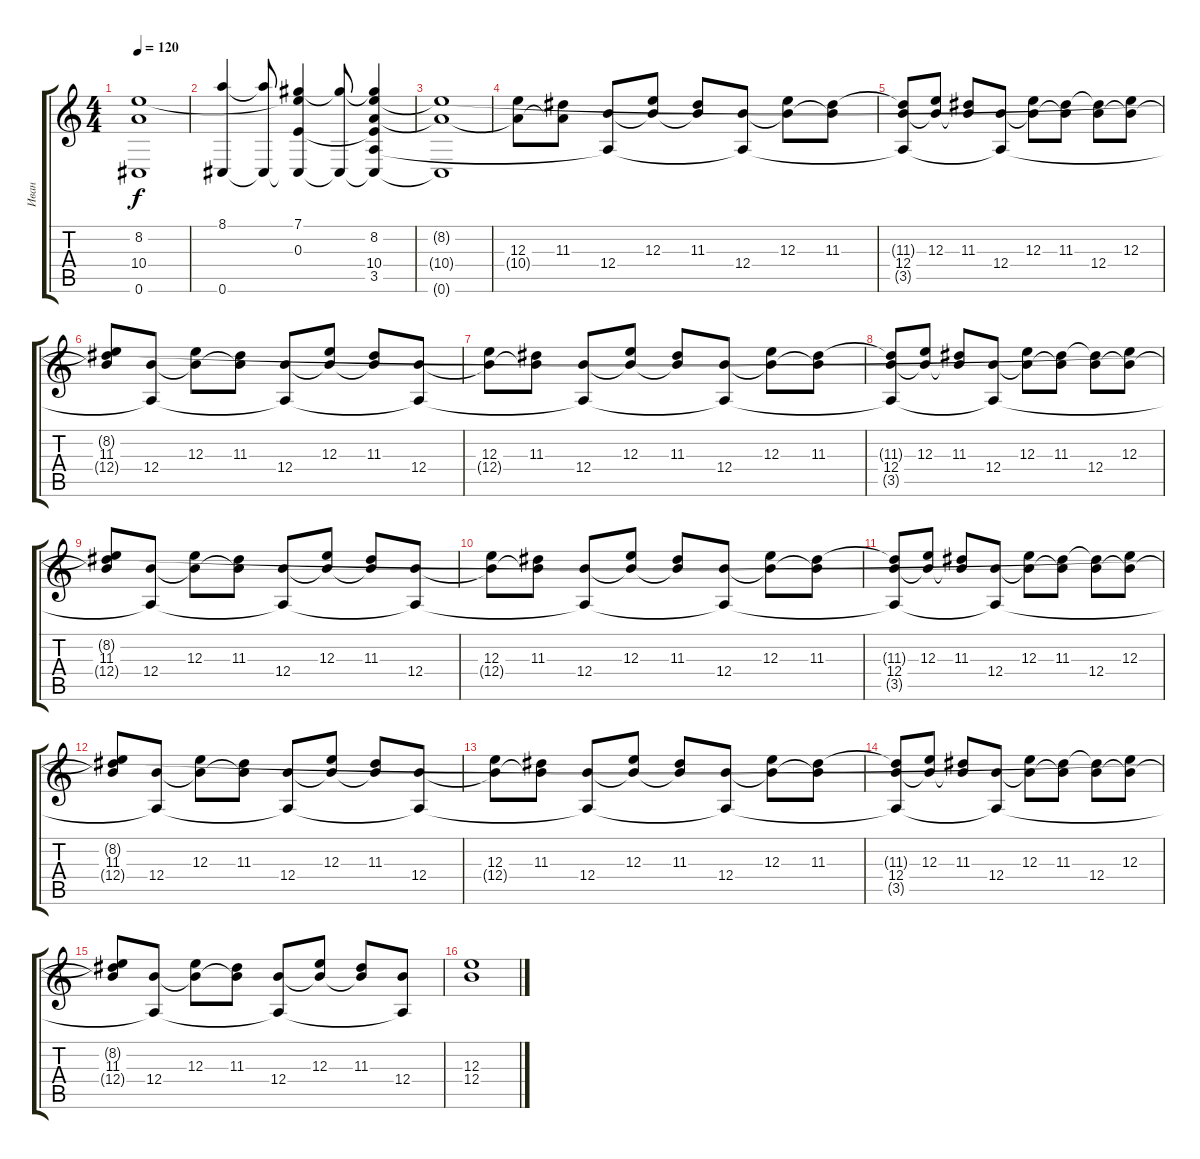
\track ("Иван" "Иван") {instrument acousticguitarsteel}
\staff {score tabs}
\tuning (Db4 Ab3 E3 B2 Gb2 Db2) {hide}
\ts (4 4)
\tempo 120
\clef g2
\ks c
(8.2{t} 10.4{t} 0.6{t}).1{dy f} |
(8.1 0.6).4 (8.1{t} 0.6{t}).8 (7.1 8.2{t} 0.3{t} 0.6{t}).4 (7.1{t} 0.6{t}).8 (7.1{t} 8.2 0.3{t} 10.4 3.5{t} 0.6{t}).4 |
(8.2{t} 10.4{t} 0.6{t}).1 |
(12.3 10.4{t}).8 (11.3 10.4{t}).8 (12.4 3.5{t}).8 (12.3 12.4{t}).8 (11.3 12.4{t}).8 (12.4 3.5{t}).8 (12.3 12.4{t}).8 (11.3 12.4{t}).8 |
(11.3{t} 12.4 3.5{t}).8 (12.3 12.4{t}).8 (11.3 12.4{t}).8 (12.4 3.5{t}).8 (12.3 12.4{t}).8 (11.3 12.4{t}).8 (11.3{t} 12.4).8 (12.3 12.4{t}).8 |
(8.2{t} 11.3 12.4{t}).8 (12.4 3.5{t}).8 (12.3 12.4{t}).8 (11.3 12.4{t}).8 (12.4 3.5{t}).8 (12.3 12.4{t}).8 (11.3 12.4{t}).8 (12.4 3.5{t}).8 |
(12.3 12.4{t}).8 (11.3 12.4{t}).8 (12.4 3.5{t}).8 (12.3 12.4{t}).8 (11.3 12.4{t}).8 (12.4 3.5{t}).8 (12.3 12.4{t}).8 (11.3 12.4{t}).8 |
(11.3{t} 12.4 3.5{t}).8 (12.3 12.4{t}).8 (11.3 12.4{t}).8 (12.4 3.5{t}).8 (12.3 12.4{t}).8 (11.3 12.4{t}).8 (11.3{t} 12.4).8 (12.3 12.4{t}).8 |
(8.2{t} 11.3 12.4{t}).8 (12.4 3.5{t}).8 (12.3 12.4{t}).8 (11.3 12.4{t}).8 (12.4 3.5{t}).8 (12.3 12.4{t}).8 (11.3 12.4{t}).8 (12.4 3.5{t}).8 |
(12.3 12.4{t}).8 (11.3 12.4{t}).8 (12.4 3.5{t}).8 (12.3 12.4{t}).8 (11.3 12.4{t}).8 (12.4 3.5{t}).8 (12.3 12.4{t}).8 (11.3 12.4{t}).8 |
(11.3{t} 12.4 3.5{t}).8 (12.3 12.4{t}).8 (11.3 12.4{t}).8 (12.4 3.5{t}).8 (12.3 12.4{t}).8 (11.3 12.4{t}).8 (11.3{t} 12.4).8 (12.3 12.4{t}).8 |
(8.2{t} 11.3 12.4{t}).8 (12.4 3.5{t}).8 (12.3 12.4{t}).8 (11.3 12.4{t}).8 (12.4 3.5{t}).8 (12.3 12.4{t}).8 (11.3 12.4{t}).8 (12.4 3.5{t}).8 |
(12.3 12.4{t}).8 (11.3 12.4{t}).8 (12.4 3.5{t}).8 (12.3 12.4{t}).8 (11.3 12.4{t}).8 (12.4 3.5{t}).8 (12.3 12.4{t}).8 (11.3 12.4{t}).8 |
(11.3{t} 12.4 3.5{t}).8 (12.3 12.4{t}).8 (11.3 12.4{t}).8 (12.4 3.5{t}).8 (12.3 12.4{t}).8 (11.3 12.4{t}).8 (11.3{t} 12.4).8 (12.3 12.4{t}).8 |
(8.2{t} 11.3 12.4{t}).8 (12.4 3.5{t}).8 (12.3 12.4{t}).8 (11.3 12.4{t}).8 (12.4 3.5{t}).8 (12.3 12.4{t}).8 (11.3 12.4{t}).8 (12.4 3.5{t}).8 |
(12.3 12.4).1
